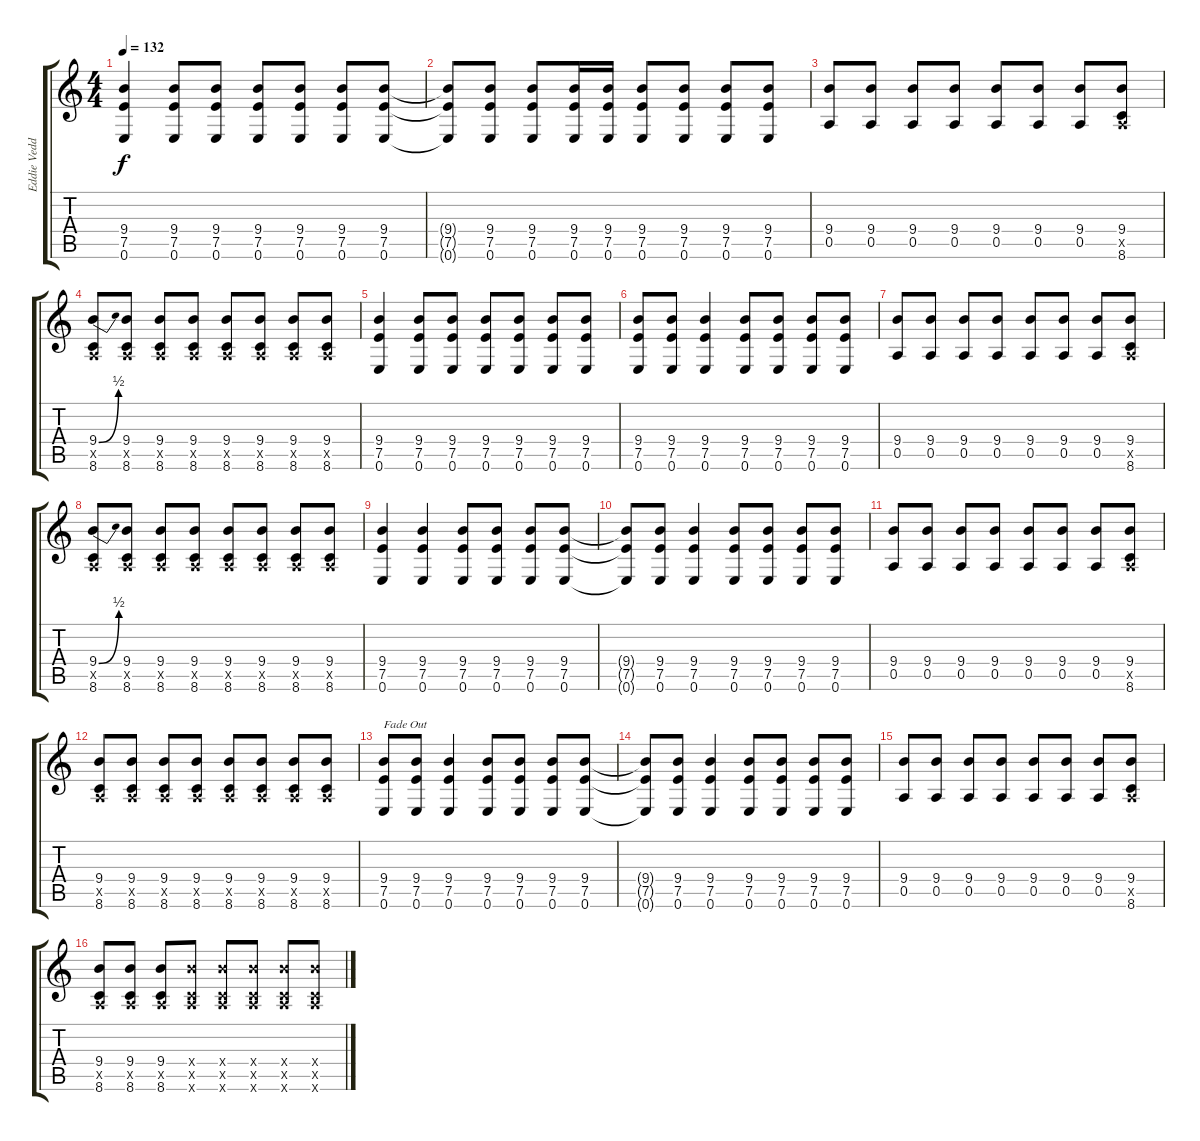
\track ("Eddie Vedder" "Eddie Vedd") {instrument distortionguitar}
\staff {score tabs}
\tuning (E4 B3 G3 D3 A2 E2) {hide}
\ts (4 4)
\tempo 132
\clef g2
\ks c
(9.4 7.5 0.6).4{dy f} (9.4 7.5 0.6).8 (9.4 7.5 0.6).8 (9.4 7.5 0.6).8 (9.4 7.5 0.6).8 (9.4 7.5 0.6).8 (9.4 7.5 0.6).8 |
(9.4{t} 7.5{t} 0.6{t}).8 (9.4 7.5 0.6).8 (9.4 7.5 0.6).8 (9.4 7.5 0.6).16 (9.4 7.5 0.6).16 (9.4 7.5 0.6).8 (9.4 7.5 0.6).8 (9.4 7.5 0.6).8 (9.4 7.5 0.6).8 |
(9.4 0.5).8 (9.4 0.5).8 (9.4 0.5).8 (9.4 0.5).8 (9.4 0.5).8 (9.4 0.5).8 (9.4 0.5).8 (9.4 0.5{x} 8.6).8 |
(9.4{be (bend 0 0 60 2)} 0.5{x} 8.6).8 (9.4 0.5{x} 8.6).8 (9.4 0.5{x} 8.6).8 (9.4 0.5{x} 8.6).8 (9.4 0.5{x} 8.6).8 (9.4 0.5{x} 8.6).8 (9.4 0.5{x} 8.6).8 (9.4 0.5{x} 8.6).8 |
(9.4 7.5 0.6).4 (9.4 7.5 0.6).8 (9.4 7.5 0.6).8 (9.4 7.5 0.6).8 (9.4 7.5 0.6).8 (9.4 7.5 0.6).8 (9.4 7.5 0.6).8 |
(9.4 7.5 0.6).8 (9.4 7.5 0.6).8 (9.4 7.5 0.6).4 (9.4 7.5 0.6).8 (9.4 7.5 0.6).8 (9.4 7.5 0.6).8 (9.4 7.5 0.6).8 |
(9.4 0.5).8 (9.4 0.5).8 (9.4 0.5).8 (9.4 0.5).8 (9.4 0.5).8 (9.4 0.5).8 (9.4 0.5).8 (9.4 0.5{x} 8.6).8 |
(9.4{be (bend 0 0 60 2)} 0.5{x} 8.6).8 (9.4 0.5{x} 8.6).8 (9.4 0.5{x} 8.6).8 (9.4 0.5{x} 8.6).8 (9.4 0.5{x} 8.6).8 (9.4 0.5{x} 8.6).8 (9.4 0.5{x} 8.6).8 (9.4 0.5{x} 8.6).8 |
(9.4 7.5 0.6).4 (9.4 7.5 0.6).4 (9.4 7.5 0.6).8 (9.4 7.5 0.6).8 (9.4 7.5 0.6).8 (9.4 7.5 0.6).8 |
(9.4{t} 7.5{t} 0.6{t}).8 (9.4 7.5 0.6).8 (9.4 7.5 0.6).4 (9.4 7.5 0.6).8 (9.4 7.5 0.6).8 (9.4 7.5 0.6).8 (9.4 7.5 0.6).8 |
(9.4 0.5).8 (9.4 0.5).8 (9.4 0.5).8 (9.4 0.5).8 (9.4 0.5).8 (9.4 0.5).8 (9.4 0.5).8 (9.4 0.5{x} 8.6).8 |
(9.4 0.5{x} 8.6).8 (9.4 0.5{x} 8.6).8 (9.4 0.5{x} 8.6).8 (9.4 0.5{x} 8.6).8 (9.4 0.5{x} 8.6).8 (9.4 0.5{x} 8.6).8 (9.4 0.5{x} 8.6).8 (9.4 0.5{x} 8.6).8 |
(9.4 7.5 0.6).8{txt "Fade Out"} (9.4 7.5 0.6).8 (9.4 7.5 0.6).4 (9.4 7.5 0.6).8 (9.4 7.5 0.6).8 (9.4 7.5 0.6).8 (9.4 7.5 0.6).8 |
(9.4{t} 7.5{t} 0.6{t}).8 (9.4 7.5 0.6).8 (9.4 7.5 0.6).4 (9.4 7.5 0.6).8 (9.4 7.5 0.6).8 (9.4 7.5 0.6).8 (9.4 7.5 0.6).8 |
(9.4 0.5).8 (9.4 0.5).8 (9.4 0.5).8 (9.4 0.5).8 (9.4 0.5).8 (9.4 0.5).8 (9.4 0.5).8 (9.4 0.5{x} 8.6).8 |
(9.4 0.5{x} 8.6).8 (9.4 0.5{x} 8.6).8 (9.4 0.5{x} 8.6).8 (9.4{x} 0.5{x} 8.6{x}).8 (9.4{x} 0.5{x} 8.6{x}).8 (9.4{x} 0.5{x} 8.6{x}).8 (9.4{x} 0.5{x} 8.6{x}).8 (9.4{x} 0.5{x} 8.6{x}).8
